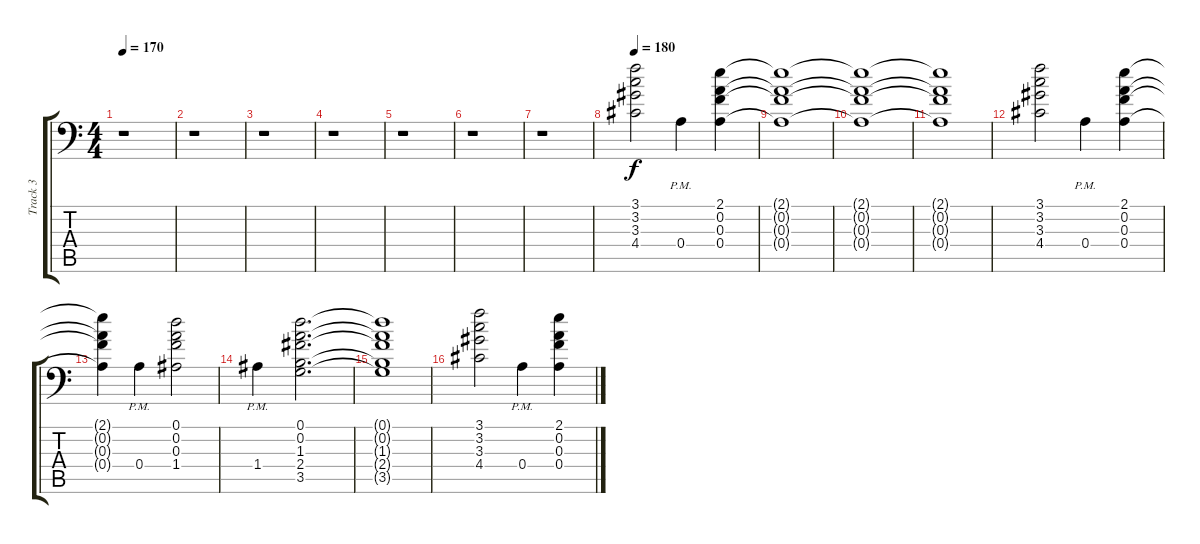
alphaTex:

\track ("Track 3" "Track 3") {instrument electricguitarjazz}
\staff {score tabs}
\tuning (D4 A3 F3 A2 E2 A1) {hide}
\ts (4 4)
\tempo 170
\clef f4
\ks c
r.1{dy f} |
r.1 |
r.1 |
r.1 |
r.1 |
r.1 |
r.1 |
\tempo 180
(3.1 3.2 3.3 4.4).2 0.4{pm}.4 (2.1 0.2 0.3 0.4).4 |
(2.1{t} 0.2{t} 0.3{t} 0.4{t}).1 |
(2.1{t} 0.2{t} 0.3{t} 0.4{t}).1 |
(2.1{t} 0.2{t} 0.3{t} 0.4{t}).1 |
(3.1 3.2 3.3 4.4).2 0.4{pm}.4 (2.1 0.2 0.3 0.4).4 |
(2.1{t} 0.2{t} 0.3{t} 0.4{t}).4 0.4{pm}.4 (0.1 0.2 0.3 1.4).2 |
1.4{pm}.4 (0.1 0.2 1.3 2.4 3.5).2{d} |
(0.1{t} 0.2{t} 1.3{t} 2.4{t} 3.5{t}).1 |
(3.1 3.2 3.3 4.4).2 0.4{pm}.4 (2.1 0.2 0.3 0.4).4
